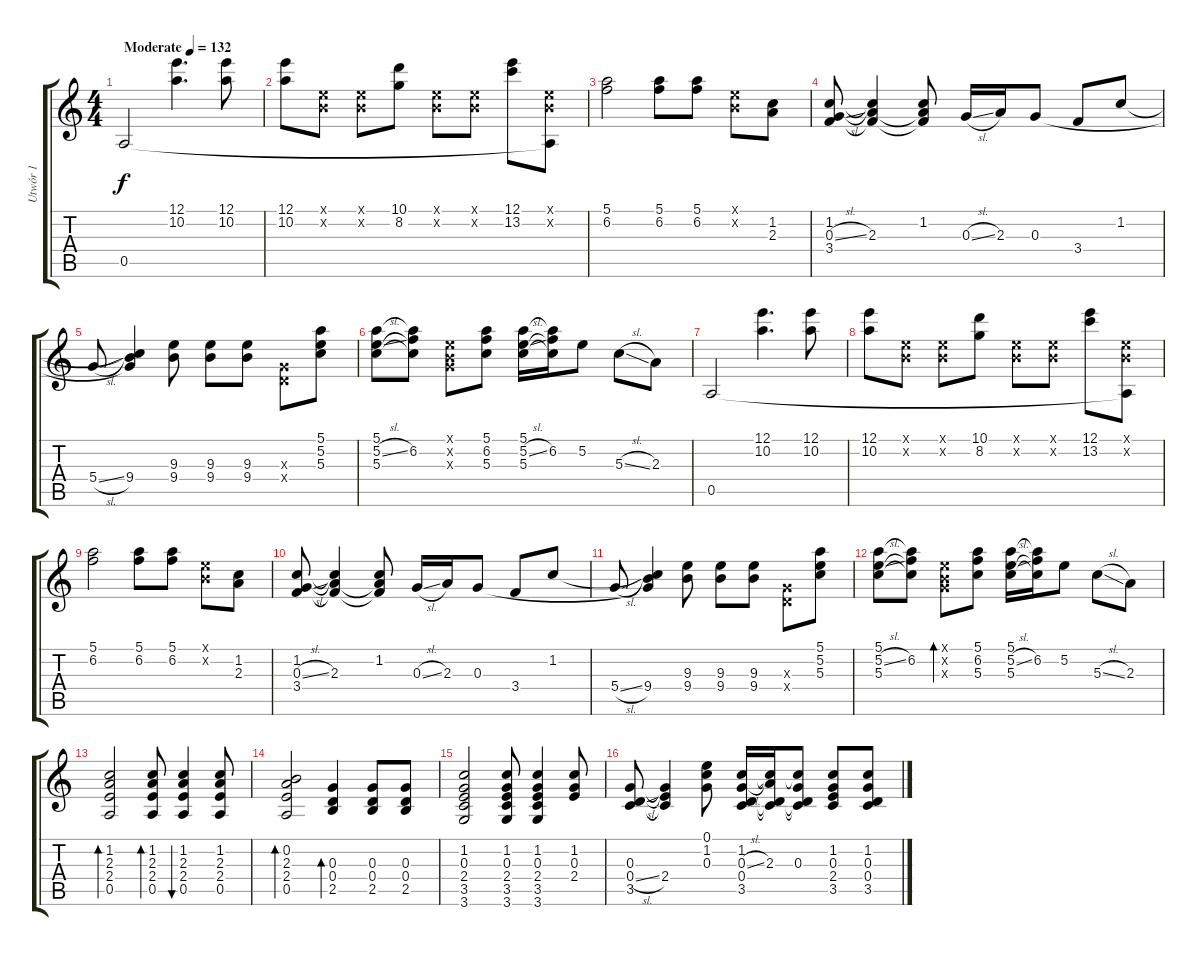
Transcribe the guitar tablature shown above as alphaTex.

\track ("Utwór 1" "Utwór 1") {instrument acousticguitarnylon}
\staff {score tabs}
\tuning (E4 B3 G3 D3 A2 E2) {hide}
\ts (4 4)
\tempo (132 "Moderate")
\clef g2
\ks c
0.5.2{dy f instrument acousticguitarnylon} (12.1 10.2).4{d} (12.1 10.2).8 |
(12.1 10.2).8 (0.1{x} 0.2{x}).8 (0.1{x} 0.2{x}).8 (10.1 8.2).8 (0.1{x} 0.2{x}).8 (0.1{x} 0.2{x}).8 (12.1 13.2).8 (0.1{x} 0.2{x} 0.5{t}).8 |
(5.1 6.2).2 (5.1 6.2).8 (5.1 6.2).8 (0.1{x} 0.2{x}).8 (1.2 2.3).8 |
(1.2 0.3{sl} 3.4).8 (1.2{t} 2.3 3.4{t}).4 (1.2 2.3{t} 3.4{t}).8 0.3{sl}.16 2.3.16 0.3.8 3.4.8 1.2.8 |
5.4{sl}.8 (1.2{t} 0.3{t} 9.4).4 (9.3 9.4).8 (9.3 9.4).8 (9.3 9.4).8 (0.3{x} 0.4{x}).8 (5.1 5.2 5.3).8 |
(5.1 5.2{sl} 5.3).8 (5.1{t} 6.2 5.3{t}).8 (0.1{x} 0.2{x} 0.3{x}).8 (5.1 6.2 5.3).8 (5.1 5.2{sl} 5.3).16 (5.1{t} 6.2 5.3{t}).16 5.2.8 5.3{sl}.8 2.3.8 |
0.5.2 (12.1 10.2).4{d} (12.1 10.2).8 |
(12.1 10.2).8 (0.1{x} 0.2{x}).8 (0.1{x} 0.2{x}).8 (10.1 8.2).8 (0.1{x} 0.2{x}).8 (0.1{x} 0.2{x}).8 (12.1 13.2).8 (0.1{x} 0.2{x} 0.5{t}).8 |
(5.1 6.2).2 (5.1 6.2).8 (5.1 6.2).8 (0.1{x} 0.2{x}).8 (1.2 2.3).8 |
(1.2 0.3{sl} 3.4).8 (1.2{t} 2.3 3.4{t}).4 (1.2 2.3{t} 3.4{t}).8 0.3{sl}.16 2.3.16 0.3.8 3.4.8 1.2.8 |
5.4{sl}.8 (1.2{t} 0.3{t} 9.4).4 (9.3 9.4).8 (9.3 9.4).8 (9.3 9.4).8 (0.3{x} 0.4{x}).8 (5.1 5.2 5.3).8 |
(5.1 5.2{sl} 5.3).8 (5.1{t} 6.2 5.3{t}).8 (0.1{x} 0.2{x} 0.3{x}).8{bd 60} (5.1 6.2 5.3).8 (5.1 5.2{sl} 5.3).16 (5.1{t} 6.2 5.3{t}).16 5.2.8 5.3{sl}.8 2.3.8 |
(1.2 2.3 2.4 0.5).2{bd 60} (1.2 2.3 2.4 0.5).8{bd 60} (1.2 2.3 2.4 0.5).4{bu 60} (1.2 2.3 2.4 0.5).8 |
(0.2 2.3 2.4 0.5).2{bd 60} (0.3 0.4 2.5).4{bd 60} (0.3 0.4 2.5).8 (0.3 0.4 2.5).8 |
(1.2 0.3 2.4 3.5 3.6).2 (1.2 0.3 2.4 3.5 3.6).8 (1.2 0.3 2.4 3.5 3.6).4 (1.2 0.3 2.4).8 |
(0.3 0.4{sl} 3.5).8 (0.3{t} 2.4 3.5{t}).4 (0.1 1.2 0.3).8 (1.2 0.3{sl} 0.4 3.5).16 (1.2{t} 2.3 0.4{t} 3.5{t}).16 (1.2{t} 0.3 0.4{t} 3.5{t}).8 (1.2 0.3 2.4 3.5).8 (1.2 0.3 0.4 3.5).8
